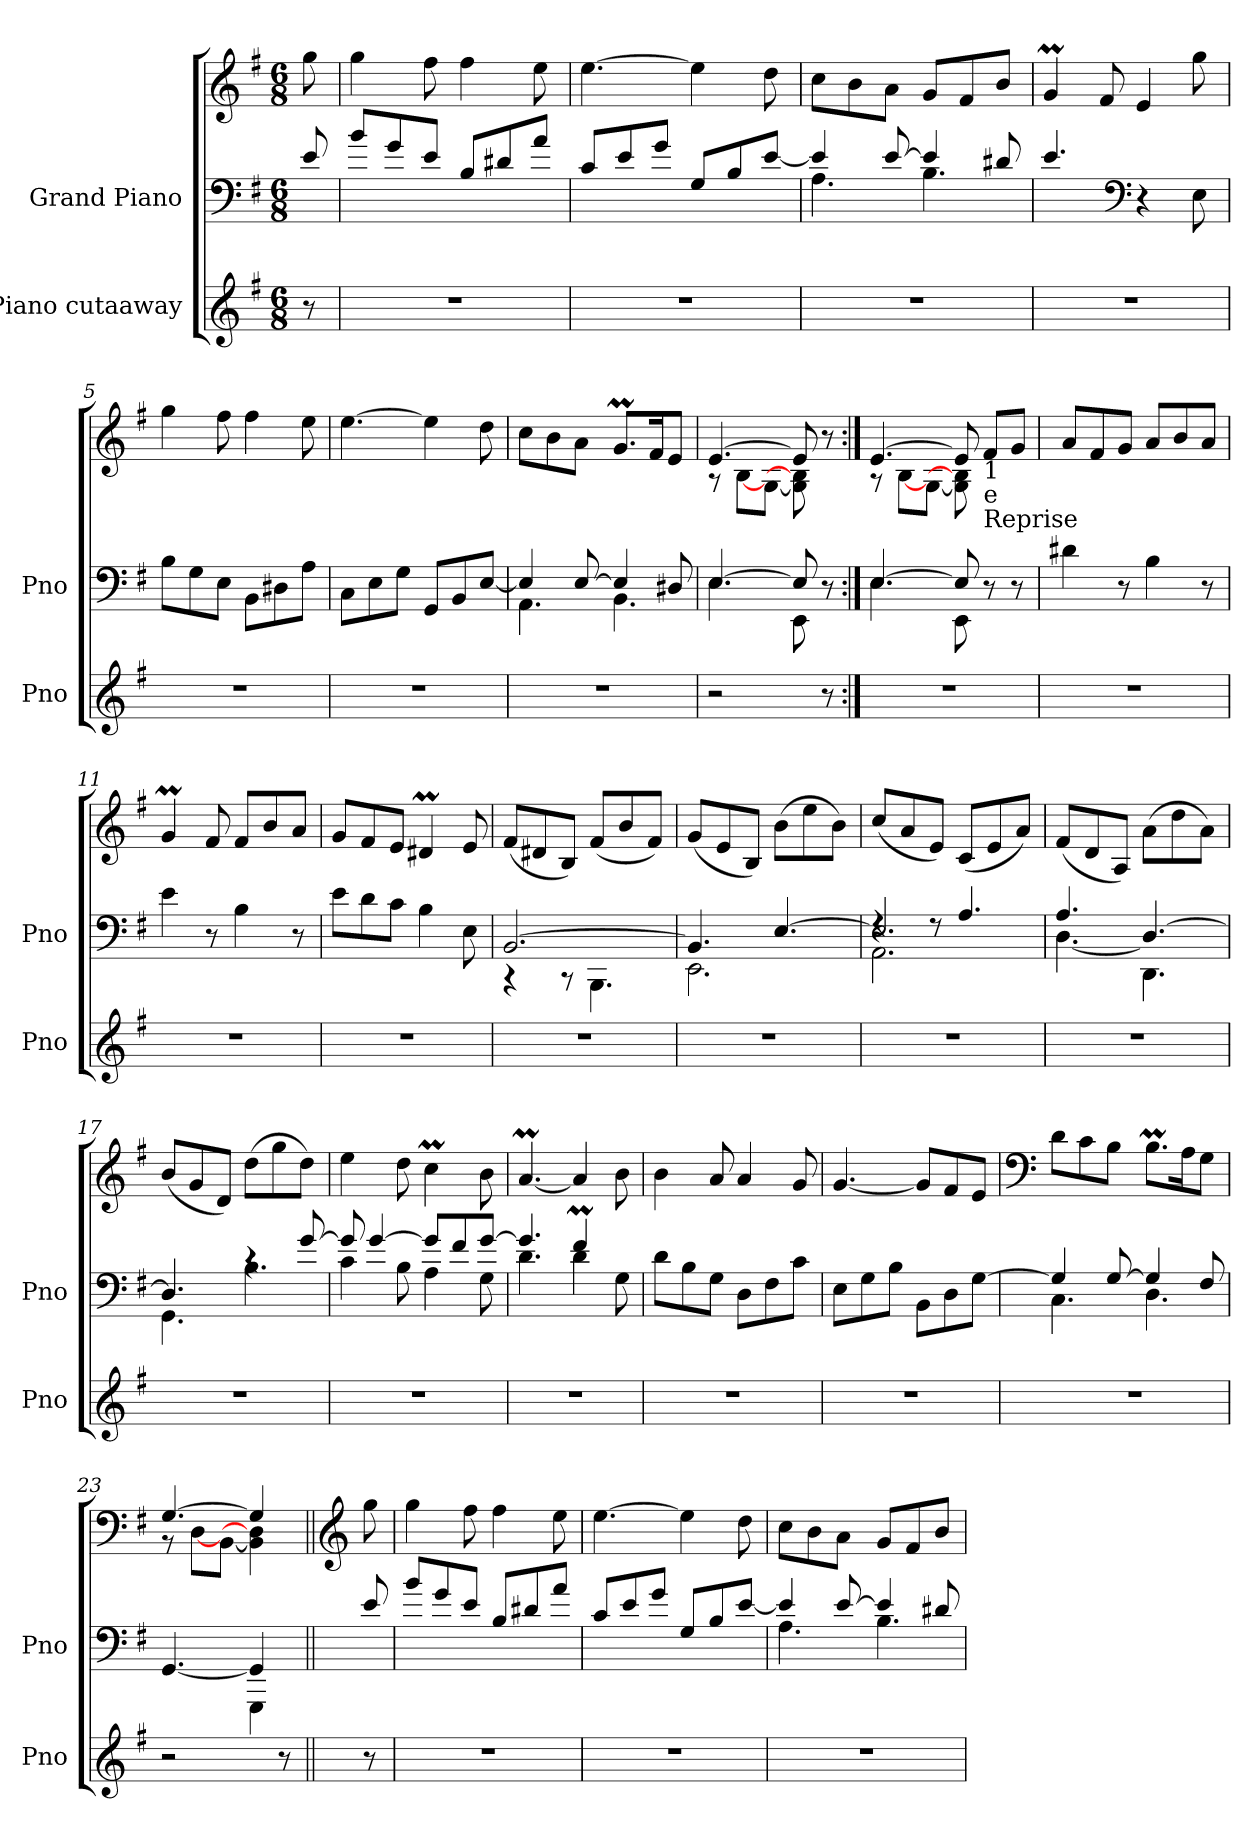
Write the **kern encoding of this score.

**kern	**kern	**kern
*part2	*part1	*part1
*staff3	*staff2	*staff1
*I"Piano cutaaway	*I"Grand Piano	*
*I'Pno	*I'Pno	*
*clefG2	*clefF4	*clefG2
*k[f#]	*k[f#]	*k[f#]
*M6/8	*M6/8	*M6/8
*MM118	*MM118	*MM118
=	=	=
8r	8e/	8gg\
=1	=1	=1
2.r	8b/L	4gg\
.	8g/	.
.	8e/J	8ff#\
.	8B/L	4ff#\
.	8d#X/	.
.	8a/J	8ee\
=2	=2	=2
2.r	8c/L	[4.ee\
.	8e/	.
.	8g/J	.
.	8G/L	4ee\]
.	8B/	.
.	[8e/J	8dd\
=3	=3	=3
*	*^	*
2.r	4e/]	4.A\	8cc\L
.	.	.	8b\
.	[8e/	.	8a\J
.	4e/]	4.B\	8g/L
.	.	.	8f#/
.	8d#X/	.	8b/J
*	*v	*v	*
=4	=4	=4
2.r	4.e/	4gM/
.	.	8f#/
*	*clefF4	*
.	4r	4e/
.	8E\	8gg\
=5	=5	=5
2.r	8B\L	4gg\
.	8G\	.
.	8E\J	8ff#\
.	8BB\L	4ff#\
.	8D#X\	.
.	8A\J	8ee\
!!LO:LB:g=z
=6	=6	=6
2.r	8C\L	[4.ee\
.	8E\	.
.	8G\J	.
.	8GG/L	4ee\]
.	8BB/	.
.	[8E/J	8dd\
=7	=7	=7
*	*^	*
2.r	4E/]	4.AA\	8cc\L
.	.	.	8b\
.	[8E/	.	8a\J
.	4E/]	4.BB\	8.gM/L
.	.	.	16f#/K
.	8D#X/	.	8e/J
=8	=8	=8	=8
*	*	*	*^
2r	[4.E/	4.E\	[4.e/	8r
.	.	.	.	[8B\L
.	.	.	.	[8G\J
.	8E/]	8EE\	8e/]	8G\] 8B\]
8r	8r	8ryy	8r	8ryy
=9:|!	=9:|!	=9:|!	=9:|!	=9:|!
2.r	[4.E/	4.E\	[4.e/	8r
.	.	.	.	[8B\L
.	.	.	.	[8G\J
.	8E/]	8EE\	8e/]	8G\] 8B\]
!	!	!	!LO:TX:b:t=1	!
!	!	!	!LO:TX:b:t=e	!
!	!	!	!LO:TX:b:t=Reprise	!
.	8r	8ryy	8f#/L	8ryy
.	8r	8ryy	8g/J	8ryy
*	*v	*v	*	*
*	*	*v	*v
=10	=10	=10
2.r	4d#X\	8a/L
.	.	8f#/
.	8r	8g/J
.	4B\	8a/L
.	.	8b/
.	8r	8a/J
=11	=11	=11
2.r	4e\	4gM/
.	8r	8f#/
.	4B\	8f#/L
.	.	8b/
.	8r	8a/J
!!LO:LB:g=z
=12	=12	=12
2.r	8e\L	8g/L
.	8d\	8f#/
.	8c\J	8e/J
.	4B\	4d#Xm/
.	8E\	8e/
=13	=13	=13
*	*^	*
2.r	[2.BB/	4r	(<8f#/L
.	.	.	8d#X/
.	.	8r	8B/J)
.	.	4.BBB\	(<8f#/L
.	.	.	8b/
.	.	.	8f#/J)
=14	=14	=14	=14
2.r	4.BB/]	2.EE\	(<8g/L
.	.	.	8e/
.	.	.	8B/J)
.	[4.E/	.	(>8b\L
.	.	.	8ee\
.	.	.	8b\J)
=15	=15	=15	=15
*	*	*^	*
2.r	4rF	2.AA\	2.E/]	(<8cc/L
.	.	.	.	8a/
.	8rF	.	.	8e/J)
.	4.A/	.	.	(<8c/L
.	.	.	.	8e/
.	.	.	.	8a/J)
*	*	*v	*v	*
=16	=16	=16	=16
2.r	4.A/	[4.D\	(<8f#/L
.	.	.	8d/
.	.	.	8A/J)
.	4.D/_	4.DD\	(>8a\L
.	.	.	8dd\
.	.	.	8a\J)
=17	=17	=17	=17
2.r	4.D/]	4.GG\	(<8b/L
.	.	.	8g/
.	.	.	8d/J)
.	4rc	4.B\	(>8dd\L
.	.	.	8gg\
.	[8g/	.	8dd\J)
!!LO:LB:g=z
=18	=18	=18	=18
2.r	8g/]	4c\	4ee\
.	[4g/	.	.
.	.	8B\	8dd\
.	8g/L]	4A\	4ccM\
.	8f#/	.	.
.	[8g/J	8G\	8b\
=19	=19	=19	=19
2.r	4.g/]	4.d\	[4.aM/
.	4f#m/	4d\	4a/]
.	8ryy	8G\	8b\
*	*v	*v	*
=20	=20	=20
2.r	8d\L	4b\
.	8B\	.
.	8G\J	8a/
.	8D\L	4a/
.	8F#\	.
.	8c\J	8g/
=21	=21	=21
2.r	8E\L	[4.g/
.	8G\	.
.	8B\J	.
.	8BB\L	8g/L]
.	8D\	8f#/
.	[8G\J	8e/J
=22	=22	=22
*	*	*clefF4
*	*^	*
2.r	4G/]	4.C\	8d\L
.	.	.	8c\
.	[8G/	.	8B\J
.	4G/]	4.D\	8.Bm\L
.	.	.	16A\K
.	8F#/	.	8G\J
=23	=23	=23	=23
*	*	*	*^
2r	[4.GG/	4.ryy	[4.G/	8r
.	.	.	.	[8D\L
.	.	.	.	[8BB\J
.	4GG/]	4GGG\	4G/]	4BB\] 4D\]
8r	.	.	.	.
*	*v	*v	*	*
*	*	*v	*v
!!LO:LB:g=z
=24||	=24||	=24||
*	*	*clefG2
8r	8e/	8gg\
=25	=25	=25
2.r	8b/L	4gg\
.	8g/	.
.	8e/J	8ff#\
.	8B/L	4ff#\
.	8d#X/	.
.	8a/J	8ee\
=26	=26	=26
2.r	8c/L	[4.ee\
.	8e/	.
.	8g/J	.
.	8G/L	4ee\]
.	8B/	.
.	[8e/J	8dd\
=27	=27	=27
*	*^	*
2.r	4e/]	4.A\	8cc\L
.	.	.	8b\
.	[8e/	.	8a\J
.	4e/]	4.B\	8g/L
.	.	.	8f#/
.	8d#X/	.	8b/J
*	*v	*v	*
=	=	=
*-	*-	*-
